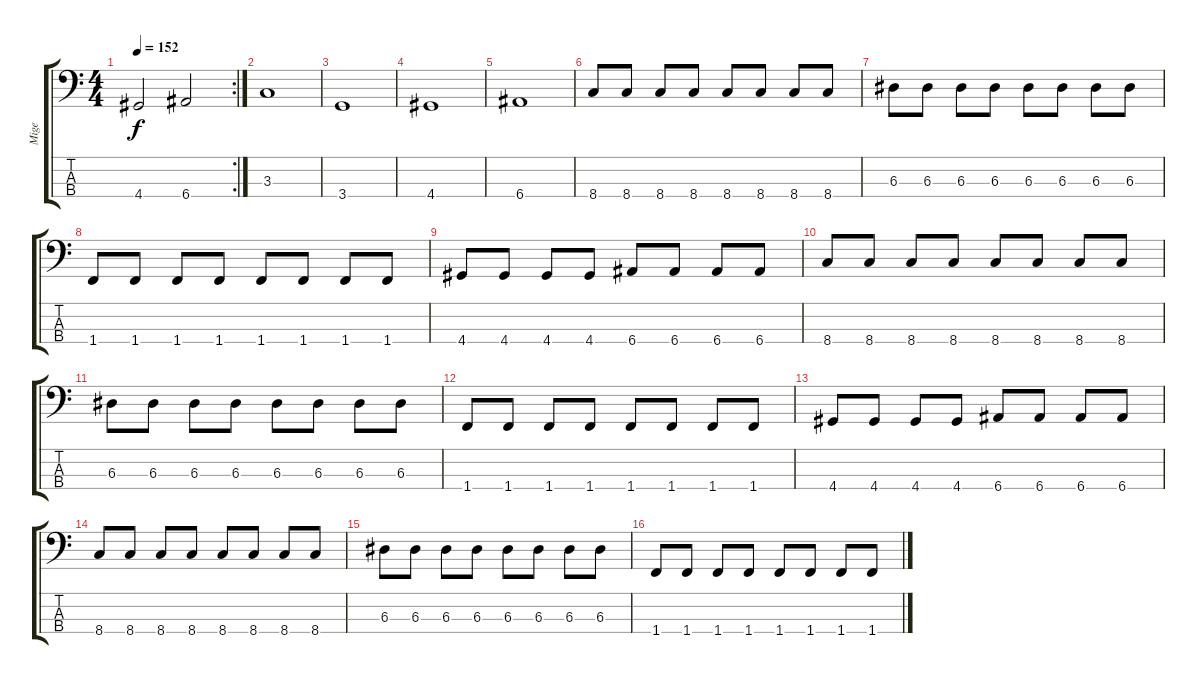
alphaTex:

\track ("Mige" "Mige") {instrument electricbassfinger}
\staff {score tabs}
\tuning (G2 D2 A1 E1) {hide}
\rc 2
\ts (4 4)
\tempo 152
\clef f4
\ks c
4.4{t}.2{dy f} 6.4.2 |
3.3.1 |
3.4.1 |
4.4.1 |
6.4.1 |
8.4.8 8.4.8 8.4.8 8.4.8 8.4.8 8.4.8 8.4.8 8.4.8 |
6.3.8 6.3.8 6.3.8 6.3.8 6.3.8 6.3.8 6.3.8 6.3.8 |
1.4.8 1.4.8 1.4.8 1.4.8 1.4.8 1.4.8 1.4.8 1.4.8 |
4.4.8 4.4.8 4.4.8 4.4.8 6.4.8 6.4.8 6.4.8 6.4.8 |
8.4.8 8.4.8 8.4.8 8.4.8 8.4.8 8.4.8 8.4.8 8.4.8 |
6.3.8 6.3.8 6.3.8 6.3.8 6.3.8 6.3.8 6.3.8 6.3.8 |
1.4.8 1.4.8 1.4.8 1.4.8 1.4.8 1.4.8 1.4.8 1.4.8 |
4.4.8 4.4.8 4.4.8 4.4.8 6.4.8 6.4.8 6.4.8 6.4.8 |
8.4.8 8.4.8 8.4.8 8.4.8 8.4.8 8.4.8 8.4.8 8.4.8 |
6.3.8 6.3.8 6.3.8 6.3.8 6.3.8 6.3.8 6.3.8 6.3.8 |
1.4.8 1.4.8 1.4.8 1.4.8 1.4.8 1.4.8 1.4.8 1.4.8
